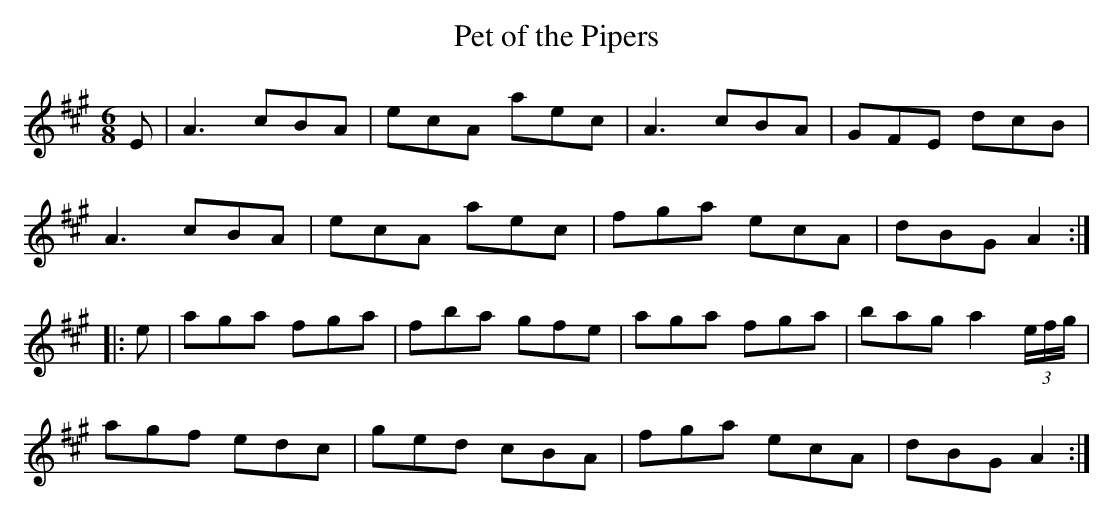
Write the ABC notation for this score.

X:1
T:Pet of the Pipers
M:6/8
L:1/8
K:A
E | A3 cBA | ecA aec|A3 cBA | GFE dcB |
A3 cBA | ecA aec | fga ecA | dBG A2 :|
|: e | aga fga | fba gfe | aga fga | bag a2 (3e/f/g/ |
agf edc | ged cBA | fga ecA | dBG A2 :|
